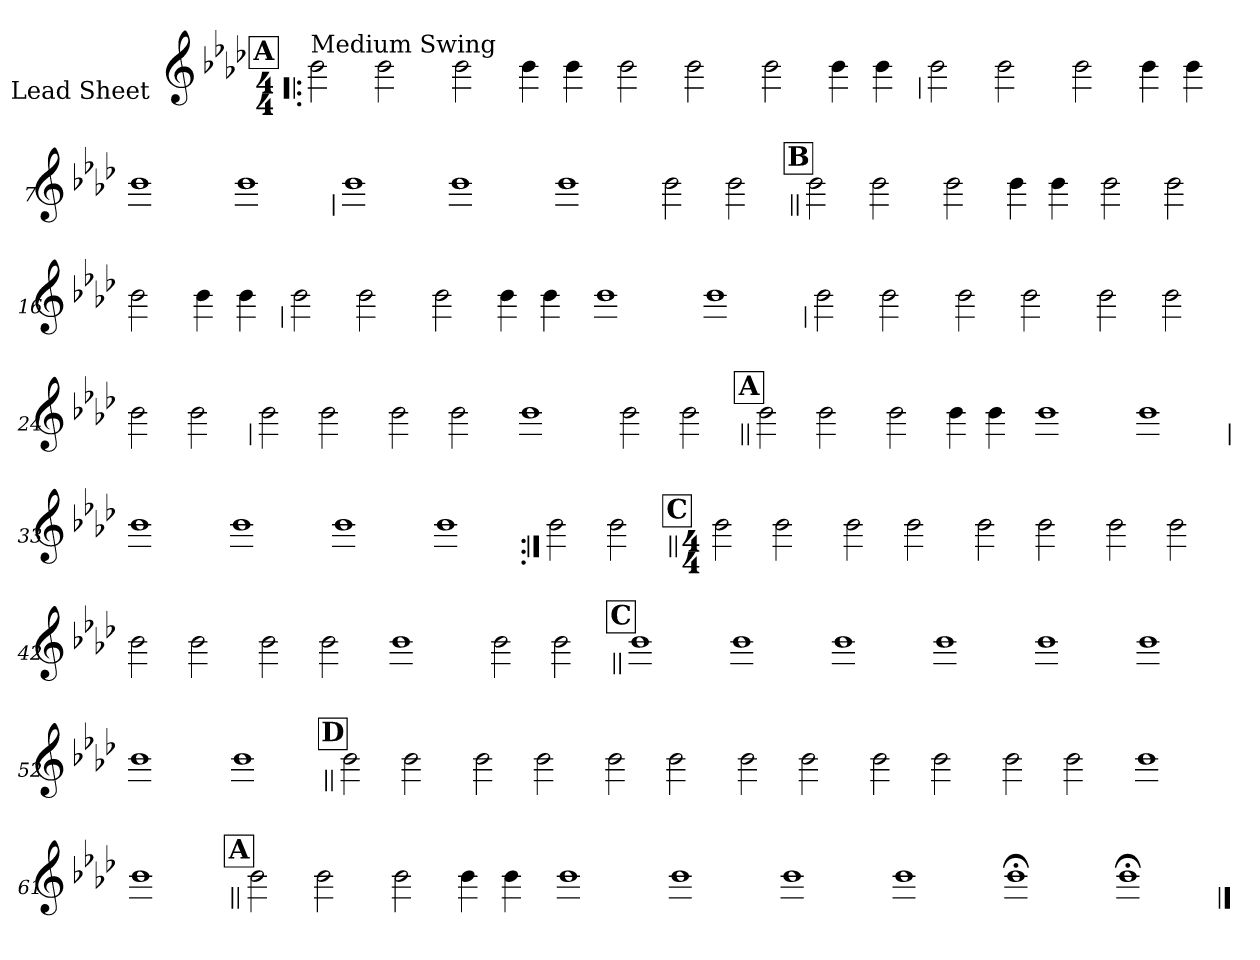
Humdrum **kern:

**kern
*part1
*staff1
*I"Lead Sheet
*stria0
*clefG2
*k[b-e-a-d-]
*A-:
*M4/4
!!LO:REH:place=s1:a:t=A
=1!|:
!LO:TX:a:t=Medium Swing
2b-
2b-
=2-
2b-
4b-
4b-
=3-
2b-
2b-
=4-
2b-
4b-
4b-
!!LO:LB:g=z
=5
2b-
2b-
=6-
2b-
4b-
4b-
=7-
1b-
=8-
1b-
!!LO:LB:g=z
=9
1b-
=10-
1b-
=11-
1b-
=12-
2b-
2b-
!!LO:LB:g=z
!!LO:REH:place=s1:a:t=B
=13||
2b-
2b-
=14-
2b-
4b-
4b-
=15-
2b-
2b-
=16-
2b-
4b-
4b-
!!LO:LB:g=z
=17
2b-
2b-
=18-
2b-
4b-
4b-
=19-
1b-
=20-
1b-
!!LO:LB:g=z
=21
2b-
2b-
=22-
2b-
2b-
=23-
2b-
2b-
=24-
2b-
2b-
!!LO:LB:g=z
=25
2b-
2b-
=26-
2b-
2b-
=27-
1b-
=28-
2b-
2b-
!!LO:LB:g=z
!!LO:REH:place=s1:a:t=A
=29||
2b-
2b-
=30-
2b-
4b-
4b-
=31-
1b-
=32-
1b-
!!LO:LB:g=z
=33
1b-
=34-
1b-
=35-
1b-
=36-
1b-
=37:|!
2b-
2b-
!!LO:LB:g=z
!!LO:REH:place=s1:a:t=C
=38||
*M4/4
2b-
2b-
=39-
2b-
2b-
=40-
2b-
2b-
!!LO:LB:g=z
=41-
2b-
2b-
=42-
2b-
2b-
=43-
2b-
2b-
=44-
1b-
!!LO:LB:g=z
=45-
2b-
2b-
!!LO:REH:place=s1:a:t=C
=46||
1b-
=47-
1b-
=48-
1b-
!!LO:LB:g=z
=49-
1b-
=50-
1b-
=51-
1b-
=52-
1b-
!!LO:LB:g=z
=53-
1b-
!!LO:REH:place=s1:a:t=D
=54||
2b-
2b-
=55-
2b-
2b-
=56-
2b-
2b-
!!LO:LB:g=z
=57-
2b-
2b-
=58-
2b-
2b-
=59-
2b-
2b-
=60-
1b-
!!LO:LB:g=z
=61-
1b-
!!LO:REH:place=s1:a:t=A
=62||
2b-
2b-
=63-
2b-
4b-
4b-
=64-
1b-
!!LO:LB:g=z
=65-
1b-
=66-
1b-
=67-
1b-
=68-
1b-;
!!LO:LB:g=z
=69-
1b-;
==
*-
